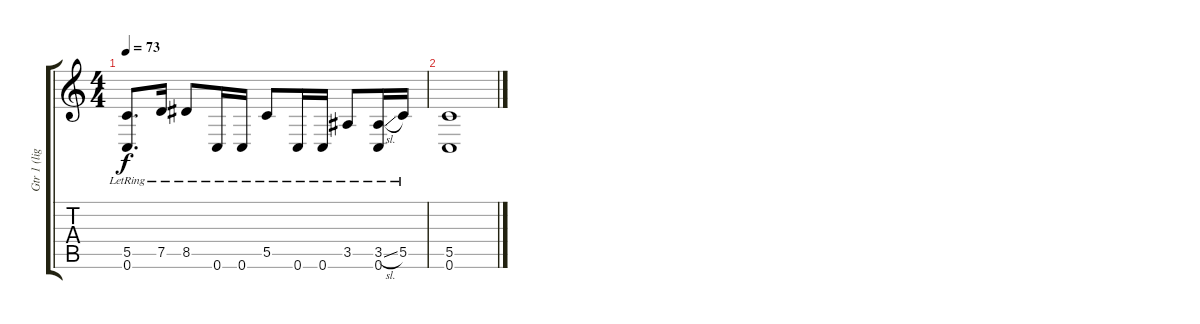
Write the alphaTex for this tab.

\track ("Gtr 1 (light Dist.)" "Gtr 1 (lig") {instrument distortionguitar}
\staff {score tabs}
\tuning (D4 A3 F3 C3 G2 C2) {hide}
\ts (4 4)
\tempo 73
\clef g2
\ks c
(5.5{lr} 0.6{lr}).8{d dy f} 7.5{lr}.16 8.5{lr}.8 0.6{lr}.16 0.6{lr}.16 5.5{lr}.8 0.6{lr}.16 0.6{lr}.16 3.5{lr}.8 (3.5{sl lr} 0.6{lr}).16 5.5{lr}.16 |
(5.5 0.6).1
